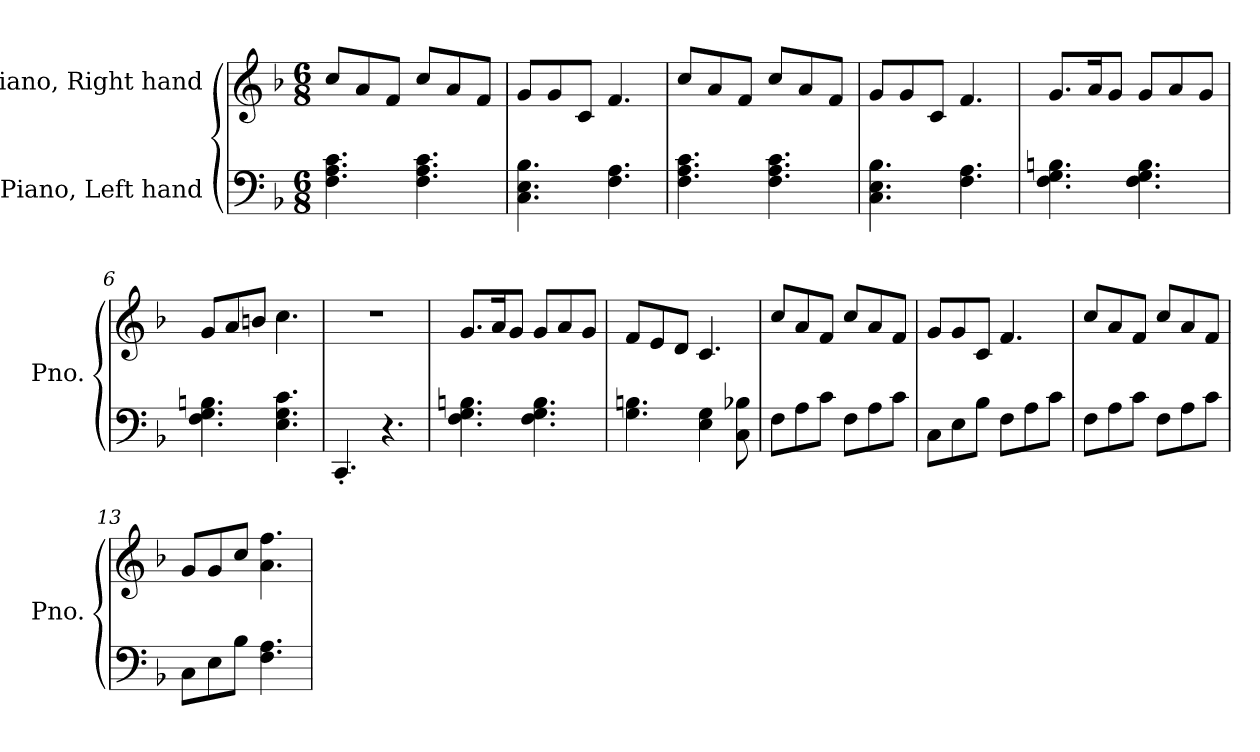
**kern	**kern
*part2	*part1
*staff2	*staff1
*I"Piano, Left hand	*I"Piano, Right hand
*I'Pno.	*I'Pno.
*clefF4	*clefG2
*k[b-]	*k[b-]
*M6/8	*M6/8
*MM120	*MM120
=1	=1
4.F\ 4.A\ 4.c\	8cc/L
.	8a/
.	8f/J
4.F\ 4.A\ 4.c\	8cc/L
.	8a/
.	8f/J
=2	=2
4.C\ 4.E\ 4.B-\	8g/L
.	8g/
.	8c/J
4.F\ 4.A\	4.f/
=3	=3
4.F\ 4.A\ 4.c\	8cc/L
.	8a/
.	8f/J
4.F\ 4.A\ 4.c\	8cc/L
.	8a/
.	8f/J
=4	=4
4.C\ 4.E\ 4.B-\	8g/L
.	8g/
.	8c/J
4.F\ 4.A\	4.f/
=5	=5
4.F\ 4.G\ 4.Bn\	8.g/L
.	16a/K
.	8g/J
4.F\ 4.G\ 4.B\	8g/L
.	8a/
.	8g/J
!!LO:LB:g=z
=6	=6
4.F\ 4.G\ 4.Bn\	8g/L
.	8a/
.	8bn/J
4.E\ 4.G\ 4.c\	4.cc\
=7	=7
4.CC'/	2.r
4.r	.
=8	=8
4.F\ 4.G\ 4.Bn\	8.g/L
.	16a/K
.	8g/J
4.F\ 4.G\ 4.B\	8g/L
.	8a/
.	8g/J
=9	=9
4.G\ 4.Bn\	8f/L
.	8e/
.	8d/J
4E\ 4G\	4.c/
8C\ 8B-X\	.
=10	=10
8F\L	8cc/L
8A\	8a/
8c\J	8f/J
8F\L	8cc/L
8A\	8a/
8c\J	8f/J
=11	=11
8C\L	8g/L
8E\	8g/
8B-\J	8c/J
8F\L	4.f/
8A\	.
8c\J	.
!!LO:LB:g=z
=12	=12
8F\L	8cc/L
8A\	8a/
8c\J	8f/J
8F\L	8cc/L
8A\	8a/
8c\J	8f/J
=13	=13
8C\L	8g/L
8E\	8g/
8B-\J	8cc/J
4.F\ 4.A\	4.a\ 4.ff\
=	=
*-	*-
